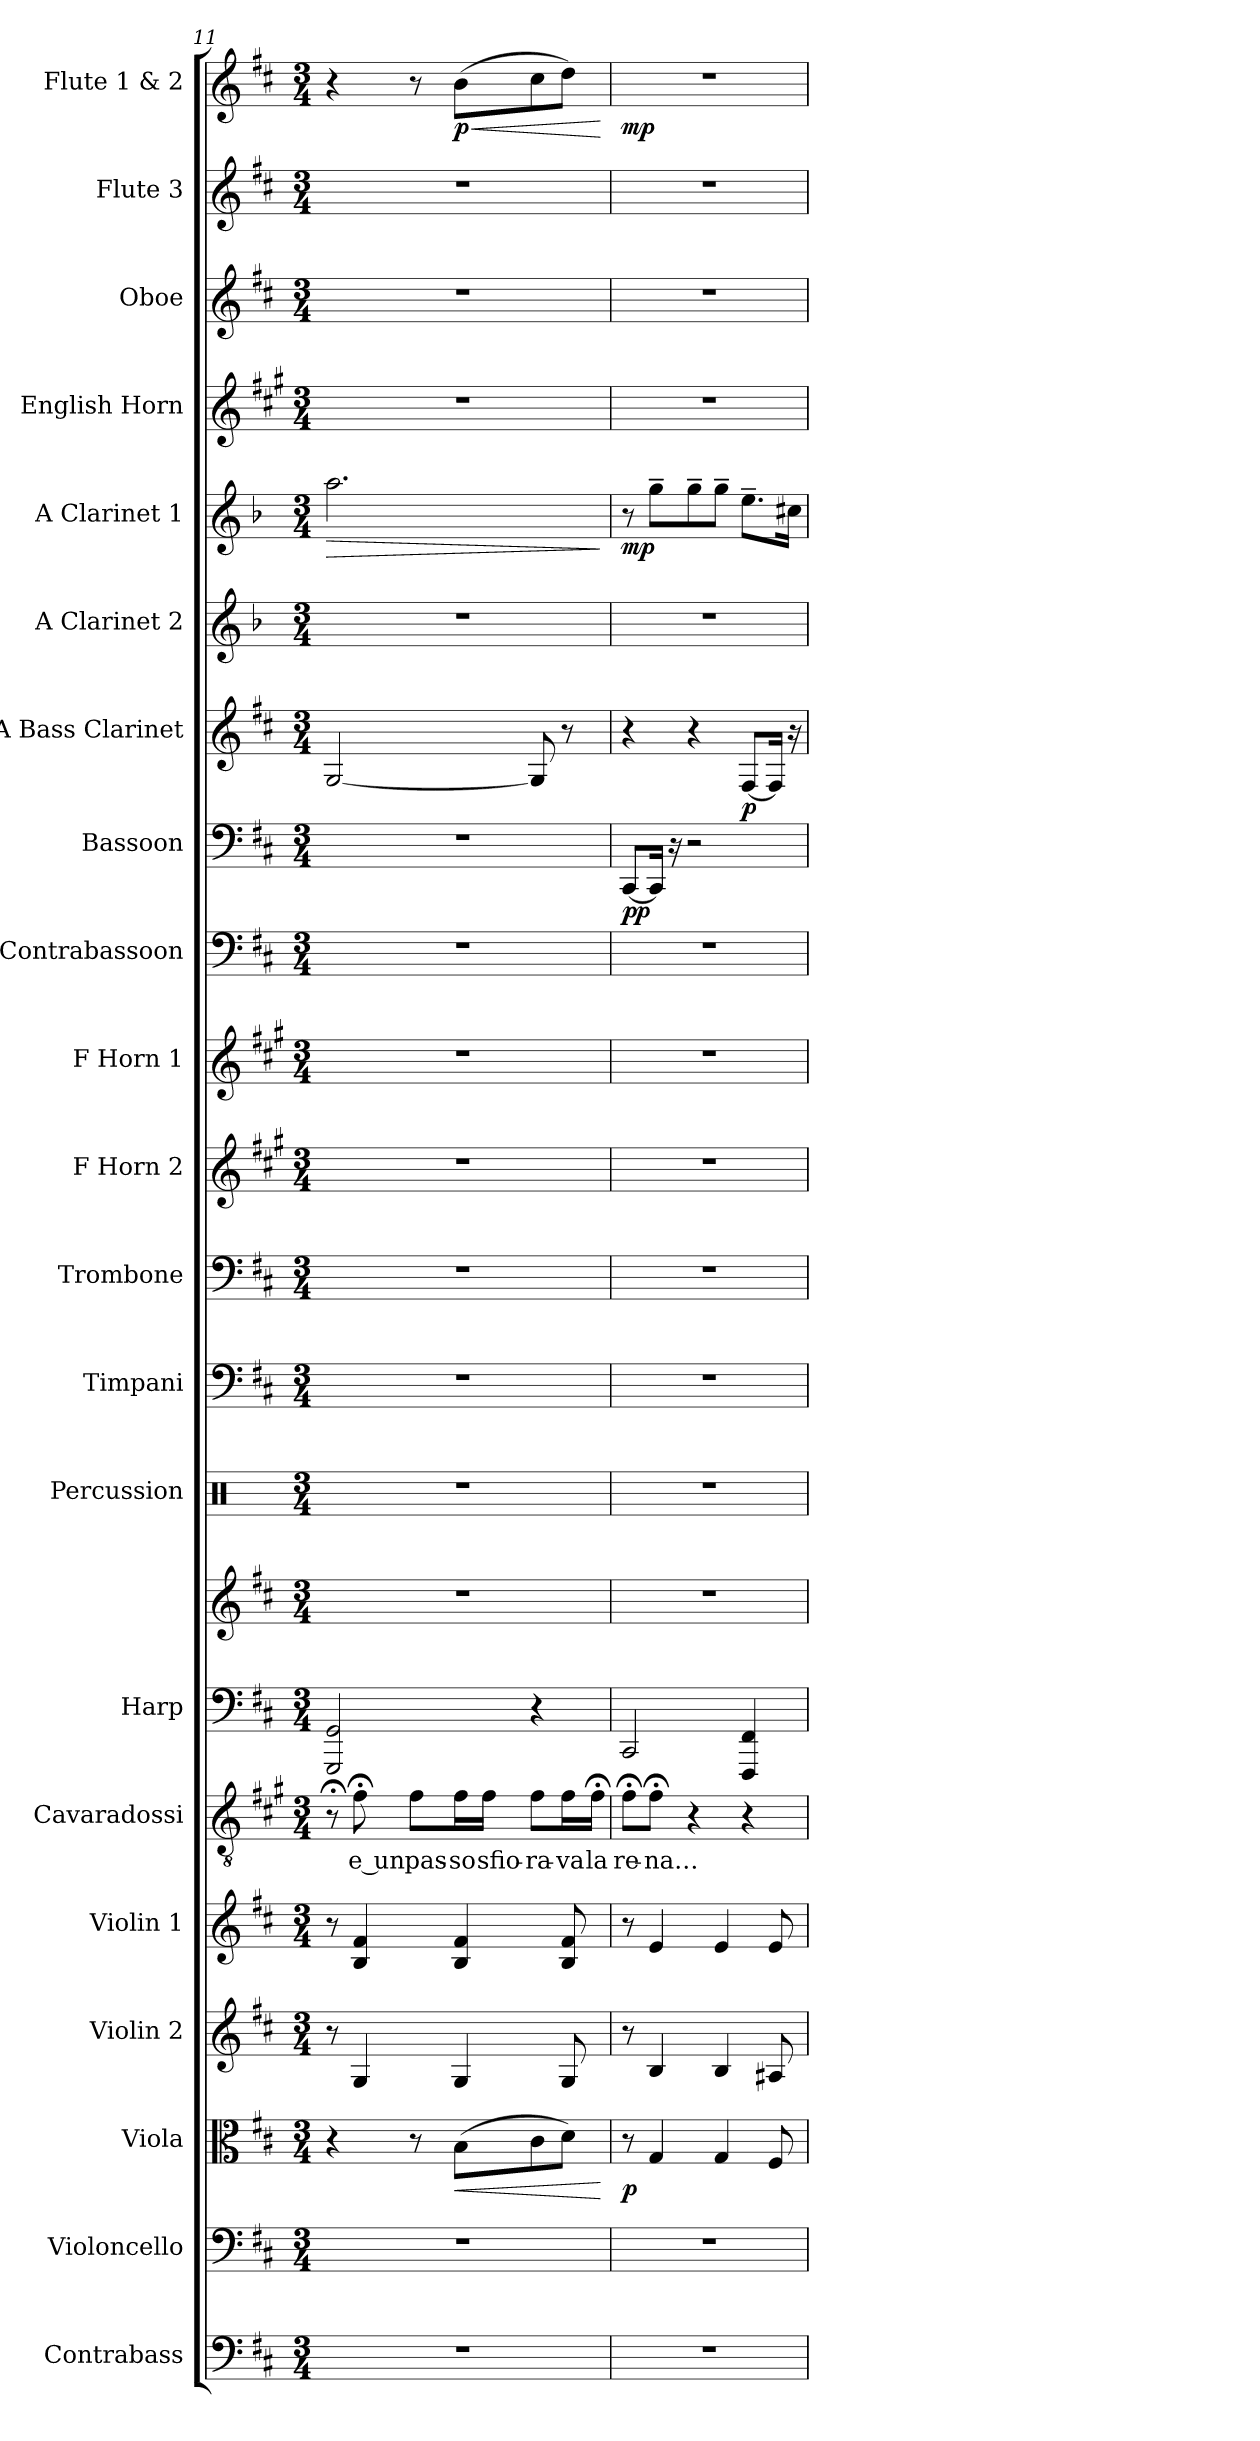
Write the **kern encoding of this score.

**kern	**kern	**kern	**dynam	**kern	**kern	**kern	**text	**kern	**kern	**kern	**kern	**kern	**kern	**kern	**kern	**kern	**dynam	**kern	**dynam	**kern	**kern	**dynam	**kern	**kern	**kern	**kern	**dynam
*part21	*part20	*part19	*part19	*part18	*part17	*part16	*part16	*part15	*part15	*part14	*part13	*part12	*part11	*part10	*part9	*part8	*part8	*part7	*part7	*part6	*part5	*part5	*part4	*part3	*part2	*part1	*part1
*staff22	*staff21	*staff20	*staff20	*staff19	*staff18	*staff17	*staff17	*staff16	*staff15	*staff14	*staff13	*staff12	*staff11	*staff10	*staff9	*staff8	*staff8	*staff7	*staff7	*staff6	*staff5	*staff5	*staff4	*staff3	*staff2	*staff1	*staff1
*I"Contrabass	*I"Violoncello	*I"Viola	*	*I"Violin 2	*I"Violin 1	*I"Cavaradossi	*	*I"Harp	*	*I"Percussion	*I"Timpani	*I"Trombone	*I"F Horn 2	*I"F Horn 1	*I"Contrabassoon	*I"Bassoon	*	*I"A Bass Clarinet	*	*I"A Clarinet 2	*I"A Clarinet 1	*	*I"English Horn	*I"Oboe	*I"Flute 3	*I"Flute 1 &amp; 2	*
*I'Cb.	*I'Vc.	*I'Vla.	*	*I'Vln. 2	*I'Vln. 1	*I'Cav.	*	*I'Hrp.	*	*I'Perc.	*I'Timp.	*I'Tbn.	*I'F Hn. 2	*I'F Hn. 1	*I'Cbsn.	*I'Bsn.	*	*I'A B. Cl.	*	*I'A Cl. 2	*I'A Cl. 1	*	*I'E. Hn.	*I'Ob.	*I'Fl. 3	*I'Fl. 1 &amp; 2	*
*clefF4	*clefF4	*clefC3	*	*clefG2	*clefG2	*clefGv2	*	*clefF4	*clefG2	*clefX	*clefF4	*clefF4	*clefG2	*clefG2	*clefF4	*clefF4	*	*clefG2	*	*clefG2	*clefG2	*	*clefG2	*clefG2	*clefG2	*clefG2	*
*ITrd7c12	*	*	*	*	*	*ITrd4c7	*	*	*	*	*	*	*ITrd4c7	*ITrd4c7	*ITrd7c12	*	*	*ITrd9c15	*	*ITrd2c3	*ITrd2c3	*	*ITrd4c7	*	*	*	*
*k[f#c#]	*k[f#c#]	*k[f#c#]	*	*k[f#c#]	*k[f#c#]	*k[f#c#]	*	*k[f#c#]	*k[f#c#]	*k[]	*k[f#c#]	*k[f#c#]	*k[f#c#]	*k[f#c#]	*k[f#c#]	*k[f#c#]	*	*k[f#c#]	*	*k[f#c#]	*k[f#c#]	*	*k[f#c#]	*k[f#c#]	*k[f#c#]	*k[f#c#]	*
*M3/4	*M3/4	*M3/4	*	*M3/4	*M3/4	*M3/4	*	*M3/4	*M3/4	*M3/4	*M3/4	*M3/4	*M3/4	*M3/4	*M3/4	*M3/4	*	*M3/4	*	*M3/4	*M3/4	*	*M3/4	*M3/4	*M3/4	*M3/4	*
=11	=11	=11	=11	=11	=11	=11	=11	=11	=11	=11	=11	=11	=11	=11	=11	=11	=11	=11	=11	=11	=11	=11	=11	=11	=11	=11	=11
!	!	!	!	!	!	!	!	!	!	!	!	!	!	!	!	!	!	!	!	!	!	!LO:HP:b	!	!	!	!	!
2.r	2.r	4r	.	8r	8r	8r;<	.	2GGG/ 2GG/	2.r	2.r	2.r	2.r	2.r	2.r	2.r	2.r	.	[2GG/	.	2.r	2.ff#\	>	2.r	2.r	2.r	4r	.
!	!	!	!	!	!	!	!LO:LY:b	!	!	!	!	!	!	!	!	!	!	!	!	!	!	!	!	!	!	!	!
.	.	.	.	4G/	4B/ 4f#/	8B;<\	e un	.	.	.	.	.	.	.	.	.	.	.	.	.	.	.	.	.	.	.	.
!	!	!	!	!	!	!	!LO:LY:b	!	!	!	!	!	!	!	!	!	!	!	!	!	!	!	!	!	!	!	!
.	.	8r	.	.	.	8B\L	pas-	.	.	.	.	.	.	.	.	.	.	.	.	.	.	.	.	.	.	8r	.
!	!	!	!LO:HP:b	!	!	!	!LO:LY:b	!	!	!	!	!	!	!	!	!	!	!	!	!	!	!	!	!	!	!	!LO:HP:b
!	!	!	!	!	!	!	!	!	!	!	!	!	!	!	!	!	!	!	!	!	!	!	!	!	!	!	!LO:DY:n=1:b
.	.	(>8B\L	<	4G/	4B/ 4f#/	16B\L	-so	.	.	.	.	.	.	.	.	.	.	.	.	.	.	.	.	.	.	(>8b\L	< p
!	!	!	!	!	!	!	!LO:LY:b	!	!	!	!	!	!	!	!	!	!	!	!	!	!	!	!	!	!	!	!
.	.	.	.	.	.	16B\JJ	sfio-	.	.	.	.	.	.	.	.	.	.	.	.	.	.	.	.	.	.	.	.
!	!	!	!	!	!	!	!LO:LY:b	!	!	!	!	!	!	!	!	!	!	!	!	!	!	!	!	!	!	!	!
.	.	8c#\	.	.	.	8B\L	-ra-	4r	.	.	.	.	.	.	.	.	.	8GG/]	.	.	.	.	.	.	.	8cc#\	.
!	!	!	!	!	!	!	!LO:LY:b	!	!	!	!	!	!	!	!	!	!	!	!	!	!	!	!	!	!	!	!
.	.	8d\J)	.	8G/	8B/ 8f#/	16B\L	-va	.	.	.	.	.	.	.	.	.	.	8r	.	.	.	.	.	.	.	8dd\J)	.
!	!	!	!	!	!	!	!LO:LY:b	!	!	!	!	!	!	!	!	!	!	!	!	!	!	!	!	!	!	!	!
.	.	.	.	.	.	16B;<\JJ	la	.	.	.	.	.	.	.	.	.	.	.	.	.	.	.	.	.	.	.	.
.	.	.	[	.	.	.	.	.	.	.	.	.	.	.	.	.	.	.	.	.	.	]	.	.	.	.	[
=12	=12	=12	=12	=12	=12	=12	=12	=12	=12	=12	=12	=12	=12	=12	=12	=12	=12	=12	=12	=12	=12	=12	=12	=12	=12	=12	=12
!	!	!	!LO:DY:b	!	!	!	!LO:LY:b	!	!	!	!	!	!	!	!	!	!LO:DY:b	!	!	!	!	!LO:DY:b	!	!	!	!	!LO:DY:b
2.r	2.r	8r	p	8r	8r	8B;<\L	re-	2CC#/	2.r	2.r	2.r	2.r	2.r	2.r	2.r	[8CC#/L	pp	4r	.	2.r	8r	mp	2.r	2.r	2.r	2.r	mp
!	!	!	!	!	!	!	!LO:LY:b	!	!	!	!	!	!	!	!	!	!	!	!	!	!	!	!	!	!	!	!
.	.	4G/	.	4B/	4e/	8B;<\J	-na…	.	.	.	.	.	.	.	.	16CC#/Jk]	.	.	.	.	8ee~\L	.	.	.	.	.	.
.	.	.	.	.	.	.	.	.	.	.	.	.	.	.	.	16r	.	.	.	.	.	.	.	.	.	.	.
.	.	.	.	.	.	4r	.	.	.	.	.	.	.	.	.	2r	.	4r	.	.	8ee~\	.	.	.	.	.	.
.	.	4G/	.	4B/	4e/	.	.	.	.	.	.	.	.	.	.	.	.	.	.	.	8ee~\J	.	.	.	.	.	.
!	!	!	!	!	!	!	!	!	!	!	!	!	!	!	!	!	!	!	!LO:DY:b	!	!	!	!	!	!	!	!
.	.	.	.	.	.	4r	.	4FFF#/ 4FF#/	.	.	.	.	.	.	.	.	.	[8FF#/L	p	.	8.cc#~\L	.	.	.	.	.	.
.	.	8F#/	.	8A#X/	8e/	.	.	.	.	.	.	.	.	.	.	.	.	16FF#/Jk]	.	.	.	.	.	.	.	.	.
.	.	.	.	.	.	.	.	.	.	.	.	.	.	.	.	.	.	16r	.	.	16a#X\Jk	.	.	.	.	.	.
=	=	=	=	=	=	=	=	=	=	=	=	=	=	=	=	=	=	=	=	=	=	=	=	=	=	=	=
*-	*-	*-	*-	*-	*-	*-	*-	*-	*-	*-	*-	*-	*-	*-	*-	*-	*-	*-	*-	*-	*-	*-	*-	*-	*-	*-	*-
